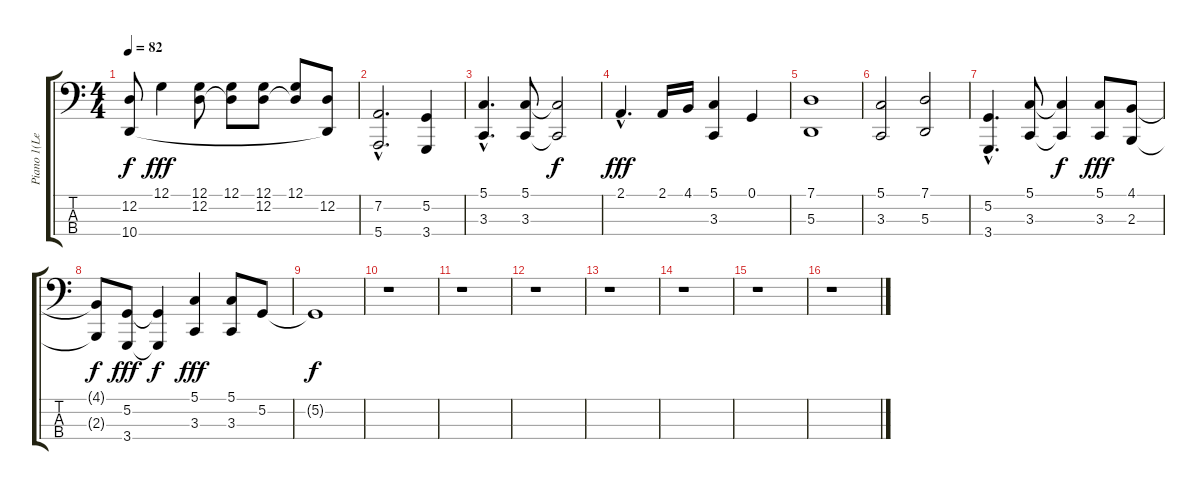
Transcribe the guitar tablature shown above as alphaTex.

\track ("Piano 1(Left Hand)" "Piano 1(Le") {instrument acousticgrandpiano}
\staff {score tabs}
\tuning (G2 D2 A1 E1) {hide}
\ts (4 4)
\tempo 82
\clef f4
\ks c
(12.2{t} 10.4{t}).8{dy f} 12.1.4{dy fff} (12.1 12.2).8 (12.1 12.2{t}).8 (12.1 12.2).8 (12.1 12.2{t}).8 (12.2 10.4{t}).8 |
(7.2{hac} 5.4{hac}).2{d} (5.2 3.4).4 |
(5.1{hac} 3.3{hac}).4{d} (5.1 3.3).8 (5.1{t} 3.3{t}).2{dy f} |
2.1{hac}.4{d dy fff} 2.1.16 4.1.16 (5.1 3.3).4 0.1.4 |
(7.1 5.3).1 |
(5.1 3.3).2 (7.1 5.3).2 |
(5.2{hac} 3.4{hac}).4{d} (5.1 3.3).8 (5.1{t} 3.3{t}).4{dy f} (5.1 3.3).8{dy fff} (4.1 2.3).8 |
(4.1{t} 2.3{t}).8{dy f} (5.2 3.4).8{dy fff} (5.2{t} 3.4{t}).4{dy f} (5.1 3.3).4{dy fff} (5.1 3.3).8 5.2.8 |
5.2{t}.1{dy f} |
r.1 |
r.1 |
r.1 |
r.1 |
r.1 |
r.1 |
r.1
